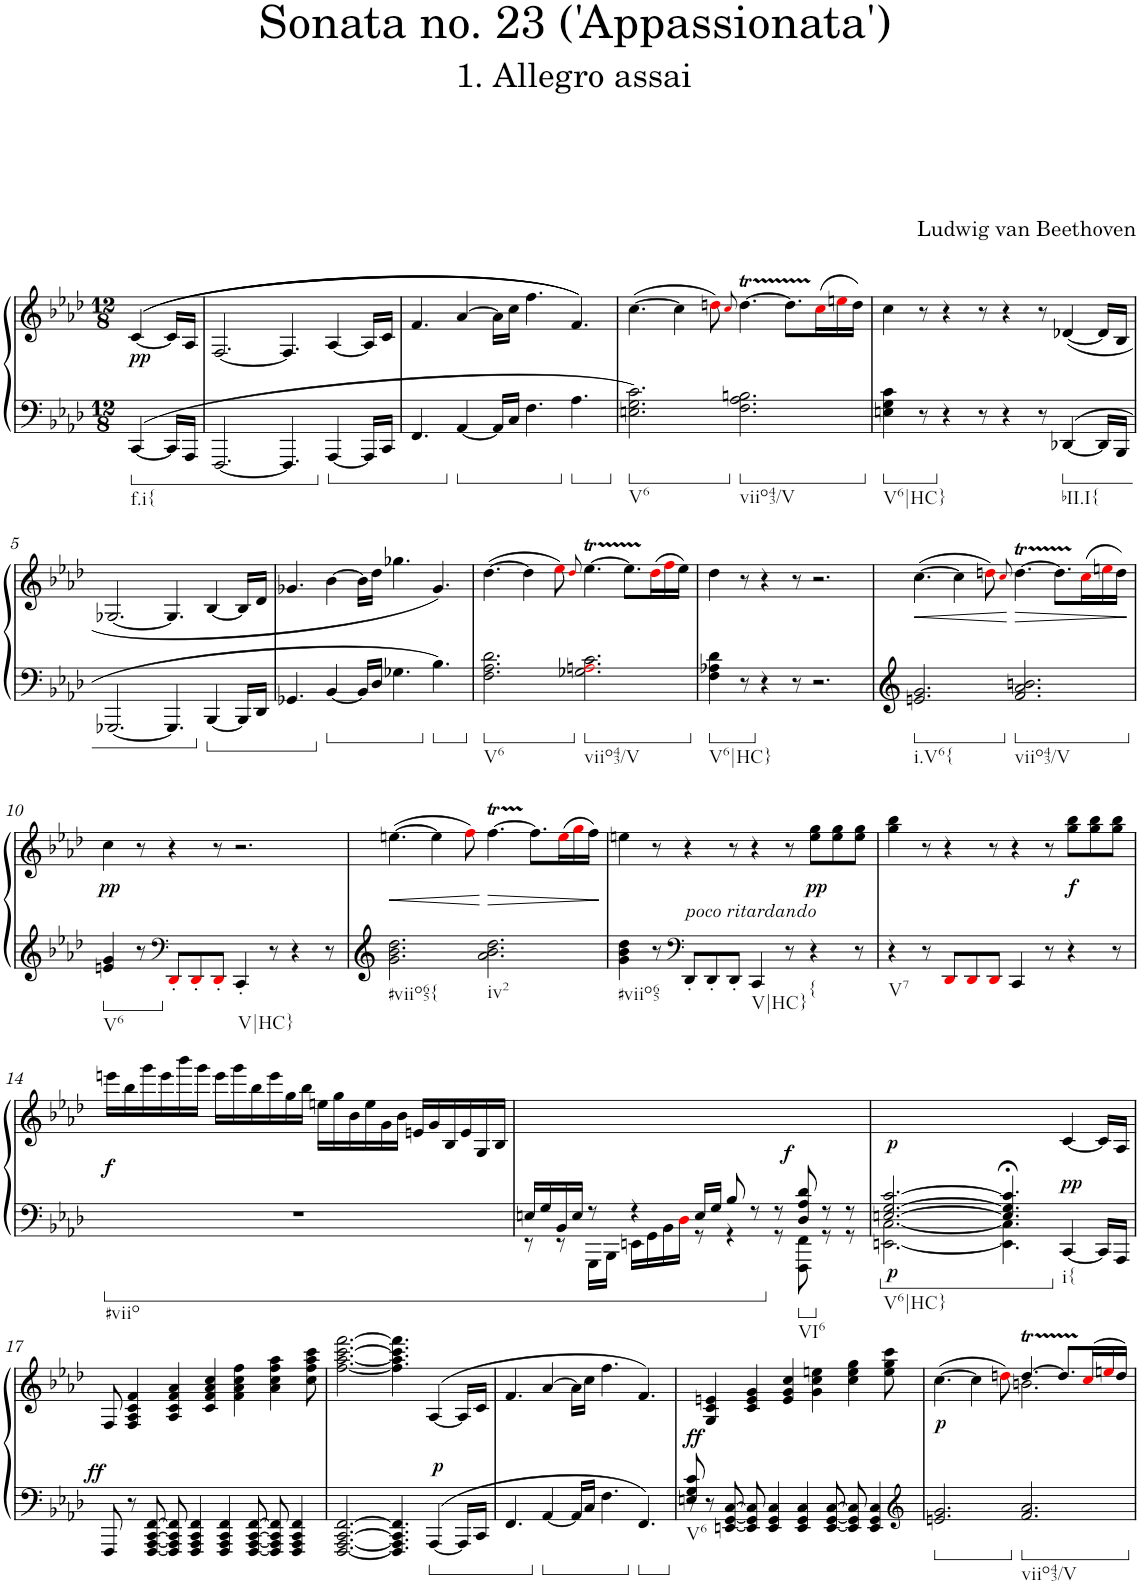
**kern	**kern	**dynam
*part1	*part1	*part1
*staff2	*staff1	*staff1/2
*I"Piano	*	*
*I'Pno.	*	*
*clefF4	*clefG2	*
*k[b-e-a-d-]	*k[b-e-a-d-]	*
*M12/8	*M12/8	*
=	=	=
!LO:TX:b:t=f.i{	!	!
!	!	!LO:DY:b
[4CC/	(([4c/	pp
16CC/LL]	16c/LL]	.
16AAA-/JJ	16A-/JJ	.
=1	=1	=1
[2.FFF/	[2.F/	.
4.FFF/]	4.F/]	.
[4AAA-/	[4A-/	.
16AAA-/LL]	16A-/LL]	.
16CC/JJ	16c/JJ	.
=2	=2	=2
4.FF/	4.f/	.
[4AA-/	[4a-/	.
16AA-/LL]	16a-\LL]	.
16C/JJ	16cc\JJ	.
4.F\	4.ff\	.
4.A-\	4.f/))	.
=3	=3	=3
*	*^	*
!LO:TX:b:t=V6	!	!	!
2.En\ 2.G\ 2.c\	([4.cc\	2.ryy	.
.	4cc\]	.	.
.	8ddni\)	.	.
.	8qcci/	.	.
!LO:TX:b:t=viio43/V	!	!	!
2.F\ 2.A-\ 2.Bn\	[4.ddt\	2.ryy	.
.	8.ddTTT\L]	.	.
.	(16cci\L	.	.
.	16eeni\	.	.
.	16dd\JJ)	.	.
*	*v	*v	*
=4	=4	=4
!LO:TX:b:t=V6|HC}	!	!
4En\ 4G\ 4c\	4cc\	.
8r	8r	.
4r	4r	.
8r	8r	.
4r	4r	.
8r	8r	.
!LO:TX:b:t=bII.I{	!	!
[4DD-X/	([4d-X/	.
16DD-/LL]	16d-/LL]	.
16BBB-/JJ	16B-/JJ	.
!!LO:LB:g=z
=5	=5	=5
[2.GGG-X/	[2.G-X/	.
4.GGG-/]	4.G-/]	.
[4BBB-/	[4B-/	.
16BBB-/LL]	16B-/LL]	.
16DD-/JJ	16d-/JJ	.
=6	=6	=6
4.GG-X/	4.g-X/	.
[4BB-/	[4b-\	.
16BB-/LL]	16b-\LL]	.
16D-/JJ	16dd-\JJ	.
4.G-X\	4.gg-X\	.
4.B-\	4.g-/)	.
=7	=7	=7
*	*^	*
!LO:TX:b:t=V6	!	!	!
2.F\ 2.A-\ 2.d-\	([4.dd-\	2.ryy	.
.	4dd-\]	.	.
.	8ee-i\)	.	.
.	8qdd-i/	.	.
!LO:TX:b:t=viio43/V	!	!	!
2.G-X\ 2.Ani\ 2.c\	[4.ee-T\	2.ryy	.
.	8.ee-TTT\L]	.	.
.	(16dd-i\L	.	.
.	16ffi\	.	.
.	16ee-\JJ)	.	.
*	*v	*v	*
=8	=8	=8
!LO:TX:b:t=V6|HC}	!	!
4F\ 4A-X\ 4d-\	4dd-\	.
8r	8r	.
4r	4r	.
8r	8r	.
2.r	2.r	.
=9	=9	=9
!LO:TX:b:t=i.V6{	!	!
!	!	!LO:HP:b
*	*^	*
2.en/ 2.g/	([4.cc\	2.ryy	<
.	4cc\]	.	.
.	8ddni\)	.	.
.	8qcci/	.	.
!LO:TX:b:t=viio43/V	!	!	!
2.f/ 2.a-/ 2.bn/	[4.ddt\	2.ryy	[
.	8.ddTTT\L]	.	.
.	(16cci\L	.	.
.	16eeni\	.	.
.	16dd\JJ)	.	.
*	*v	*v	*
!!LO:LB:g=z
=10	=10	=10
!LO:TX:b:t=V6	!	!
!	!	!LO:DY:b
4en/ 4g/	4cc\	pp
8r	8r	.
*clefF4	*	*
8DD-'i/L	4r	.
8DD-'i/	.	.
8DD-'i/J	8r	.
!LO:TX:b:t=V|HC}	!	!
4CC'/	2.r	.
8r	.	.
4r	.	.
8r	.	.
=11	=11	=11
!LO:TX:b:t=#viio65{	!	!
!	!	!LO:HP:b
*	*^	*
2.g\ 2.b-\ 2.dd-\	([4.een\	2.ryy	<
.	4ee\]	.	.
.	8ffi\)	.	.
!LO:TX:b:t=iv2	!	!	!
!	!	!	!LO:HP:n=1:b
2.a-\ 2.b-\ 2.dd-\	[4.ffT\	2.ryy	[ >
.	8.ffTTT\L]	.	.
.	(16eei\L	.	.
.	16ggi\	.	.
.	16ff\JJ)	.	.
*	*v	*v	*
.	.	]
=12	=12	=12
!LO:TX:b:t=#viio65	!	!
4g\ 4b-\ 4dd-\	4een\	.
8r	8r	.
*clefF4	*	*
!LO:TX:a:i:t=poco ritardando	!	!
8DD-'/L	4r	.
8DD-'/	.	.
8DD-'/J	8r	.
!LO:TX:b:t=V|HC}	!	!
4CC/	4r	.
8r	8r	.
!LO:TX:b:t={	!	!
!	!	!LO:DY:b
4r	8ee\ 8gg\L	pp
.	8ee\ 8gg\	.
8r	8ee\ 8gg\J	.
=13	=13	=13
!LO:TX:b:t=V7	!	!
4r	4gg\ 4bb-\	.
8r	8r	.
8DD-i/L	4r	.
8DD-i/	.	.
8DD-i/J	8r	.
4CC/	4r	.
8r	8r	.
!	!	!LO:DY:b
4r	8gg\ 8bb-\L	f
.	8gg\ 8bb-\	.
8r	8gg\ 8bb-\J	.
!!LO:LB:g=z
=14	=14	=14
!LO:TX:b:t=#viio	!	!
!	!	!LO:DY:b
1.r	16eeen\LL	f
.	16bb-\	.
.	16ggg\	.
.	16eee\	.
.	16bbb-\	.
.	16ggg\JJ	.
.	16eee\LL	.
.	16ggg\	.
.	16bb-\	.
.	16eee\	.
.	16gg\	.
.	16bb-\JJ	.
.	16een\LL	.
.	16gg\	.
.	16b-\	.
.	16ee\	.
.	16g\	.
.	16b-\JJ	.
.	16en/LL	.
.	16g/	.
.	16B-/	.
.	16e/	.
.	16G/	.
.	16B-/JJ	.
=15	=15	=15
*^	*	*
16En/LL	8r	4ryy	.
16G/	.	.	.
16BB-/	8r	.	.
16E/JJ	.	.	.
8r	16GGG\LL	8ryy	.
.	16BBB-\JJ	.	.
4r	16EEn\LL	4ryy	.
.	16GG\	.	.
.	16BB-\	.	.
.	16D-i\JJ	.	.
16E/LL	8r	8ryy	.
16G/JJ	.	.	.
8B-/	4r	4ryy	.
8r	.	.	.
!	!	!	!LO:DY:b
8r	8r	8ryy	f
!LO:TX:b:t=VI6	!	!	!
8D-/ 8A-/ 8d-/	8FFF\ 8FF\	4ryy	.
8r	8r	.	.
8r	8r	8ryy	.
=16	=16	=16	=16
!LO:TX:b:t=V6|HC}	!	!	!
!	!	!	!LO:DY:b=2
!	!	!	!LO:DY:n=1:b
[2.En/ [2.G/ [2.c/	[2.EEn\ [2.C\	4ryy	p p
.	.	8ryy	.
.	.	4ryy	.
.	.	8ryy	.
4.E/];< 4.G/];< 4.c/];<	4.EE\] 4.C\]	4ryy	.
.	.	8ryy	.
!LO:TX:b:t=i{	!	!	!
!	!	!	!LO:DY:n=2:a=2
[4CC/	4.ryy	[4c/	pp
16CC/LL]	.	16c/LL]	.
16AAA-/JJ	.	16A-/JJ	.
*v	*v	*	*
!!LO:LB:g=z
=17	=17	=17
!	!	!LO:DY:a=2
8FFF/	8F/	ff
8r	4F/ 4A-/ 4c/ 4f/	.
[8FFF/ [8AAA-/ [8CC/ [8FF/	.	.
8FFF/] 8AAA-/] 8CC/] 8FF/]	4A-/ 4c/ 4f/ 4a-/	.
4FFF/ 4AAA-/ 4CC/ 4FF/	.	.
.	4c/ 4f/ 4a-/ 4cc/	.
4FFF/ 4AAA-/ 4CC/ 4FF/	.	.
.	4f\ 4a-\ 4cc\ 4ff\	.
[8FFF/ [8AAA-/ [8CC/ [8FF/	.	.
8FFF/] 8AAA-/] 8CC/] 8FF/]	4a-\ 4cc\ 4ff\ 4aa-\	.
4FFF/ 4AAA-/ 4CC/ 4FF/	.	.
.	8cc\ 8ff\ 8aa-\ 8ccc\	.
=18	=18	=18
[2.FFF/ [2.AAA-/ [2.CC/ [2.FF/	[2.ff\ [2.aa-\ [2.ccc\ [2.fff\	.
4.FFF/] 4.AAA-/] 4.CC/] 4.FF/]	4.ff\] 4.aa-\] 4.ccc\] 4.fff\]	.
!	!	!LO:DY:a=2
[4AAA-/	(>[4A-/	p
16AAA-/LL]	16A-/LL]	.
16CC/JJ	16c/JJ	.
=19	=19	=19
4.FF/	4.f/	.
[4AA-/	[4a-/	.
16AA-/LL]	16a-\LL]	.
16C/JJ	16cc\JJ	.
4.F\	4.ff\	.
4.FF/	4.f/)	.
=20	=20	=20
*^	*	*
!LO:TX:b:t=V6	!	!	!
!	!	!	!LO:DY:b
8En/ 8G/ 8c/	8r	8ryy	ff
1.ryy	8r	4G/ 4c/ 4en/	.
.	[8EEn/ [8GG/ [8C/	.	.
.	8EE/] 8GG/] 8C/]	4c/ 4e/ 4g/	.
.	4EE/ 4GG/ 4C/	.	.
.	.	4e/ 4g/ 4cc/	.
.	4EE/ 4GG/ 4C/	.	.
.	.	4g\ 4cc\ 4een\	.
.	[8EE/ [8GG/ [8C/	.	.
.	8EE/] 8GG/] 8C/]	4cc\ 4ee\ 4gg\	.
.	4EE/ 4GG/ 4C/	.	.
.	.	8ee\ 8gg\ 8ccc\	.
*clefG2	*	*	*
.	8ryy	8ryy	.
=21	=21	=21	=21
*	*	*^	*
*	*	*	*^	*
!	!	!	!	!	!LO:DY:b
*v	*v	*	*	*	*
2.en/ 2.g/	(>[>4.cc\	2.ryy	2.ryy	p
.	4cc\]	.	.	.
.	8ddni\)	.	.	.
!LO:TX:b:t=viio43/V	!	!	!	!
2.f/ 2.a-/	[4.ddt/	2.bn\	2.ryy	.
.	8.ddTTT/L]	.	.	.
.	(16cci/L	.	.	.
.	16eeni/	.	.	.
.	16dd/JJ)	.	.	.
*	*v	*v	*v	*
=	=	=
*-	*-	*-
